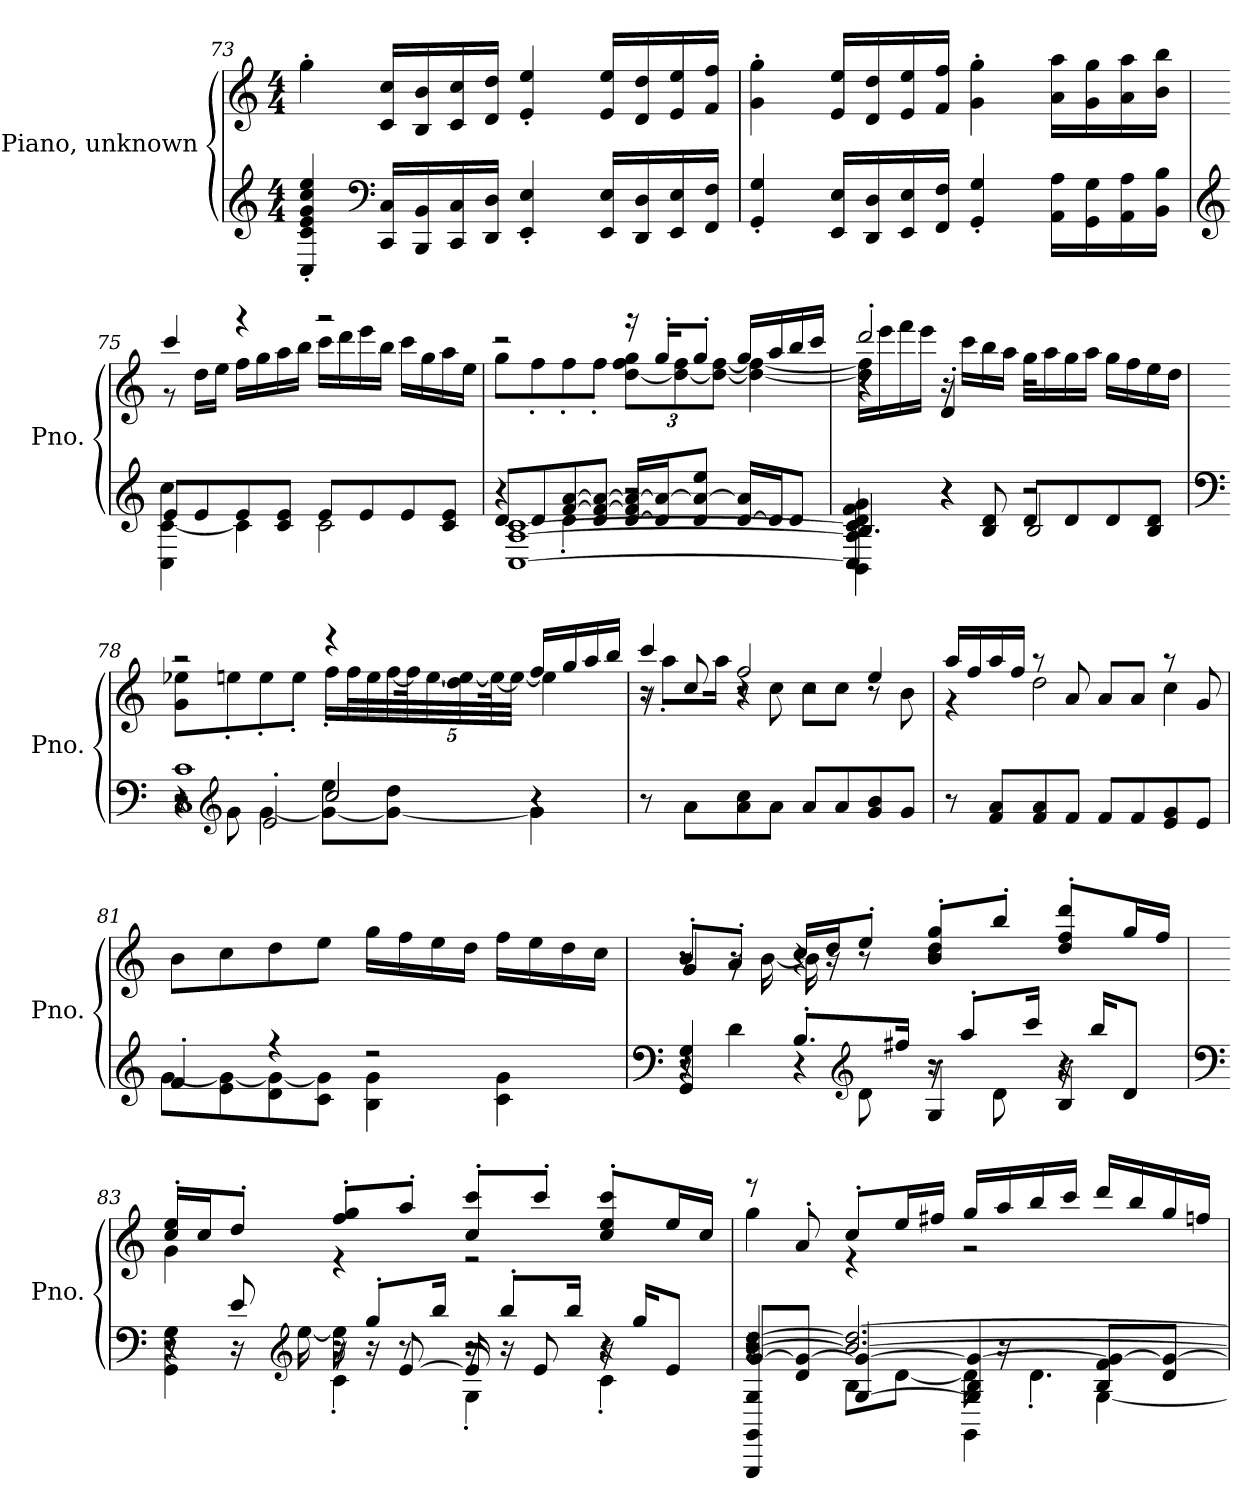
**kern	**kern
*part1	*part1
*staff2	*staff1
*I"Piano, unknown	*
*I'Pno.	*
!!LO:LB:g=z
*clefG2	*clefG2
*k[]	*k[]
*M4/4	*M4/4
=73	=73
4C/' 4c/' 4e/' 4g/' 4cc/' 4ee/'	4gg'\
*clefF4	*
16CC/ 16C/LL	16c/ 16cc/LL
16BBB/ 16BB/	16B/ 16b/
16CC/ 16C/	16c/ 16cc/
16DD/ 16D/JJ	16d/ 16dd/JJ
4EE/' 4E/'	4e/' 4ee/'
16EE/ 16E/LL	16e/ 16ee/LL
16DD/ 16D/	16d/ 16dd/
16EE/ 16E/	16e/ 16ee/
16FF/ 16F/JJ	16f/ 16ff/JJ
=74	=74
4GG/' 4G/'	4g\' 4gg\'
16EE/ 16E/LL	16e/ 16ee/LL
16DD/ 16D/	16d/ 16dd/
16EE/ 16E/	16e/ 16ee/
16FF/ 16F/JJ	16f/ 16ff/JJ
4GG/' 4G/'	4g\' 4gg\'
16AA\ 16A\LL	16a\ 16aa\LL
16GG\ 16G\	16g\ 16gg\
16AA\ 16A\	16a\ 16aa\
16BB\ 16B\JJ	16b\ 16bb\JJ
=75	=75
*clefG2	*
*^	*^
8e/L	4C\ [4c\ 4cc\	4ccc/	8r
8e/	.	.	16dd\LL
.	.	.	16ee\JJ
8e/	4c\]	4r	16ff\LL
.	.	.	16gg\
8c/ 8e/J	.	.	16aa\
.	.	.	16bb\JJ
8e/L	2c\	2r	16ccc\LL
.	.	.	16ddd\
8e/	.	.	16eee\
.	.	.	16bb\JJ
8e/	.	.	16ccc\LL
.	.	.	16gg\
8c/ 8e/J	.	.	16aa\
.	.	.	16ee\JJ
!!LO:LB:g=z	!!
=76	=76	=76	=76
*	*^	*	*
8d/L	4r	[1C [1A [1c	2r	8gg\L
8d/	.	.	.	8ff'\
[8f/ [8a/	4d'\	.	.	8ff'\
8d/ 8f/_ 8a/_J	.	.	.	8ff'\J
*	*	*	*	*Xbrackettup
[16d/ 16f/] 16a/_LL	2r	.	16r	[12dd\ 12ff\ 12gg\L
16d/] 16a/_J	.	.	16gg'/KL	.
.	.	.	.	12dd\_ 12ff\
8d/ 8a/_ 8ee/J	.	.	8gg'/J	.
.	.	.	.	12dd\_ [12ff\J
[16d/ 16a/]LL	.	.	16gg/LL	4dd\_ 4ff\_
16d/J]	.	.	16aa/	.
8d/J	.	.	16bb/	.
.	.	.	16ccc/JJ	.
=77	=77	=77	=77	=77
*	*	*	*	*^
4.B/	4BB\ 4d\ 4f\ 4g\	4C/] 4A/] 4c/]	2ddd'/	16dd\] 16ff\]LL	4r
.	.	.	.	16eee\	.
.	.	.	.	16fff\	.
.	.	.	.	16eee\JJ	.
.	4r	4r	.	16r	4d'/
.	.	.	.	16ccc\LL	.
8B/ 8d/	.	.	.	16bb\	.
.	.	.	.	16aa\JJ	.
8d/L	2r	2B/	2r	16gg\LL	2r
.	.	.	.	16aa\	.
8d/	.	.	.	16gg\	.
.	.	.	.	16aa\JJ	.
8d/	.	.	.	16gg\LL	.
.	.	.	.	16ff\	.
8B/ 8d/J	.	.	.	16ee\	.
.	.	.	.	16dd\JJ	.
*v	*v	*v	*	*	*
*	*v	*v	*v
!!LO:LB:g=z
=78	=78
*clefF4	*
*^	*^
*	*^	*	*
*	*	*^	*	*
2r	8r	4r	1C 1c	2r	8g\ 8ee-X\L
*clefG2	*	*	*	*	*
.	8g\	.	.	.	8een'\
.	[4g\	2e'/	.	.	8ee'\
.	.	.	.	.	8ee'\J
2cc/	8g\_ 8ee\L	.	.	4r	16ff'\LL
.	.	.	.	.	32ff\L
.	.	.	.	.	32ee\
.	8g\_ 8dd\J	.	.	.	[40ff\
.	.	.	.	.	80ff\K]
.	.	.	.	.	[40ee\
.	.	.	.	.	40dd\ 40ee\_
.	.	.	.	.	80ee\K_
.	.	.	.	.	40ee\JJJ_
.	4g\]	4r	.	16ff/LL	4ee\]
.	.	.	.	16gg/	.
.	.	.	.	16aa/	.
.	.	.	.	16bb/JJ	.
*v	*v	*v	*v	*	*
=79	=79	=79
*	*	*^
8r	4ccc/	16r	8r
.	.	8aa'\L	.
8a\L	.	.	8cc/
.	.	16aa\Jk	.
8a\ 8cc\	4r	8r	2ff/
8a\J	.	8cc\	.
8a/L	2r	8cc\L	.
8a/	.	8cc\J	.
8g/ 8b/	.	8r	4ee/
8g/J	.	8b\	.
*	*	*v	*v
!!LO:LB:g=z
=80	=80	=80
8r	16aa/LL	4r
.	16ff/	.
8f/ 8a/L	16aa/	.
.	16ff/JJ	.
8f/ 8a/	8r	2dd\
8f/J	8a/	.
8f/L	8a/L	.
8f/	8a/J	.
8e/ 8g/	8r	4cc\
8e/J	8g/	.
*	*v	*v
=81	=81
*^	*
4f'/	[8g\L	8b\L
.	8e\ 8g\_	8cc\
4r	8d\ 8g\_	8dd\
.	8c\ 8g\]J	8ee\J
2r	4B\ 4g\	16gg\LL
.	.	16ff\
.	.	16ee\
.	.	16dd\JJ
.	4c\ 4g\	16ff\LL
.	.	16ee\
.	.	16dd\
.	.	16cc\JJ
*v	*v	*
!!LO:LB:g=z
=82	=82
*clefF4	*
*^	*^
*	*^	*	*^
4r	8r	4GG/ 4G/	8b'/L	8r	4g/
.	4d\	.	8a'/J	16r	.
.	.	.	.	[16b\	.
8.B'/L	.	4r	16cc/LL	16b\]	4r
.	.	.	16dd/J	16r	.
*clefG2	*	*	*	*	*
.	8d\	.	8ee'/J	8r	.
16ff#X/Jk	.	.	.	.	.
16r	8r	4G'/	8b/' 8dd/' 8gg/'L	2r	2r
8aa'/L	.	.	.	.	.
.	8d\	.	8bb'/J	.	.
16ccc/Jk	.	.	.	.	.
16r	4r	4B'/	8dd/' 8ff/' 8ddd/'L	.	.
16bb/KL	.	.	.	.	.
8d/J	.	.	16gg/L	.	.
.	.	.	16ff/JJ	.	.
*v	*v	*v	*	*	*
*	*v	*v	*v
=83	=83
*clefF4	*
*^	*^
*	*^	*	*
*	*	*^	*	*
4r	8r	8r	4GG\ 4G\	16cc/' 16ee/'LL	4g\
.	.	.	.	16cc/J	.
.	16r	8e/	.	8dd'/J	.
*clefG2	*	*	*	*	*
.	[16ee\	.	.	.	.
16r	16ee\]	8r	4c'\	8ff/' 8gg/'L	4r
8gg'/L	16r	.	.	.	.
.	8r	[8e/	.	8aa'/J	.
16bb/Jk	.	.	.	.	.
16r	2r	16e/]	4G'\	8cc/' 8ccc/'L	2r
8bb'/L	.	16r	.	.	.
.	.	8e/	.	8ccc'/J	.
16bb/Jk	.	.	.	.	.
16r	.	4r	4c'\	8cc/' 8ee/' 8ccc/'L	.
16gg/KL	.	.	.	.	.
8e/J	.	.	.	16ee/L	.
.	.	.	.	16cc/JJ	.
!!LO:PB:g=z	!!
=84	=84	=84	=84	=84	=84
4GGG/ 4GG/ 4G/ [4b/ [4dd/	4r	[8g/L	2r	8r	4gg\
.	.	8d/ 8g/_J	.	8a'/	.
2.b/_ 2.dd/_	8B\L	[4G/ 4g/_	.	8cc'/L	4r
.	[8d\J	.	.	16ee/L	.
.	.	.	.	16ff#X/JJ	.
.	16d\]	4G/] 4B/ 4g/_	4GG\	16gg/LL	2r
.	16r	.	.	16aa/	.
.	4.d'\	.	.	16bb/	.
.	.	.	.	16ccc/JJ	.
.	.	8B/ 8f/ 8g/_L	[4G\	16ddd/LL	.
.	.	.	.	16bb/	.
.	.	8d/ 8g/_J	.	16gg/	.
.	.	.	.	16ffn/JJ	.
*v	*v	*v	*v	*	*
*	*v	*v
=	=
*-	*-
